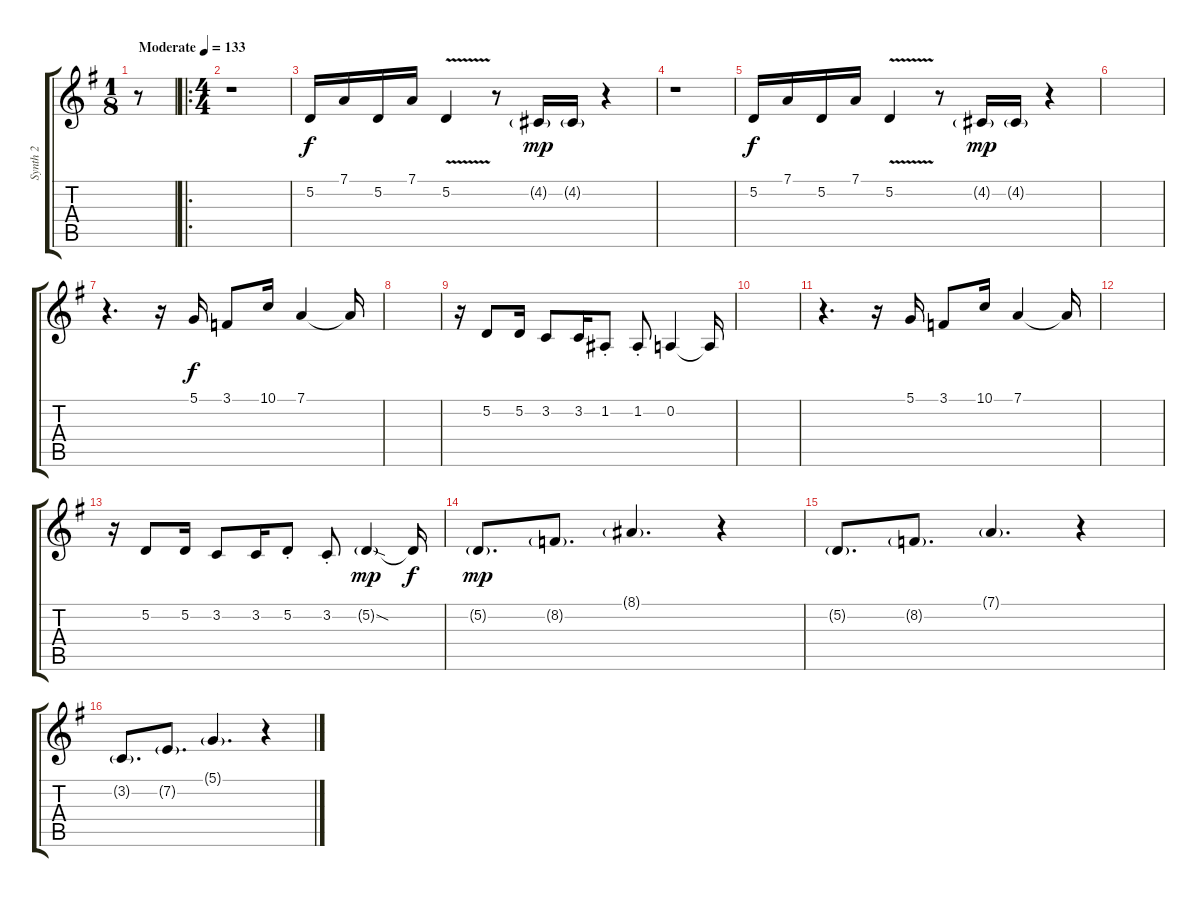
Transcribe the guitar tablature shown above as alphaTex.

\track ("Synth 2" "Synth 2") {instrument percussiveorgan}
\staff {score tabs}
\tuning (D4 A3 F3 C3 G2 D2) {hide}
\ts (1 8)
\tempo (133 "Moderate")
\clef g2
\ks eminor
r.8{dy f instrument percussiveorgan} |
\ro
\ts (4 4)
r.1{instrument percussiveorgan} |
5.2.16 7.1.16 5.2.16 7.1.16 5.2{v}.4 r.8 4.2{g}.16{dy mp} 4.2{g}.16 r.4 |
r.1 |
5.2.16{dy f} 7.1.16 5.2.16 7.1.16 5.2{v}.4 r.8 4.2{g}.16{dy mp} 4.2{g}.16 r.4 |
|
r.4{d} r.16 5.1.16{dy f} 3.1.8 10.1.16 7.1.4 7.1{t}.16 |
|
r.16 5.2.8 5.2.16 3.2.8 3.2.16 1.2{st}.8 1.2{st}.8 0.2.4 0.2{t}.16 |
|
r.4{d} r.16 5.1.16 3.1.8 10.1.16 7.1.4 7.1{t}.16 |
|
r.16 5.2.8 5.2.16 3.2.8 3.2.16 5.2{st}.8 3.2{st}.8 5.2{sod g}.4{dy mp} 5.2{t}.16{dy f} |
5.2{g}.8{d dy mp instrument lead1square} 8.2{g}.8{d} 8.1{g}.4{d} r.4 |
5.2{g}.8{d} 8.2{g}.8{d} 7.1{g}.4{d} r.4 |
3.2{g}.8{d} 7.2{g}.8{d} 5.1{g}.4{d} r.4
